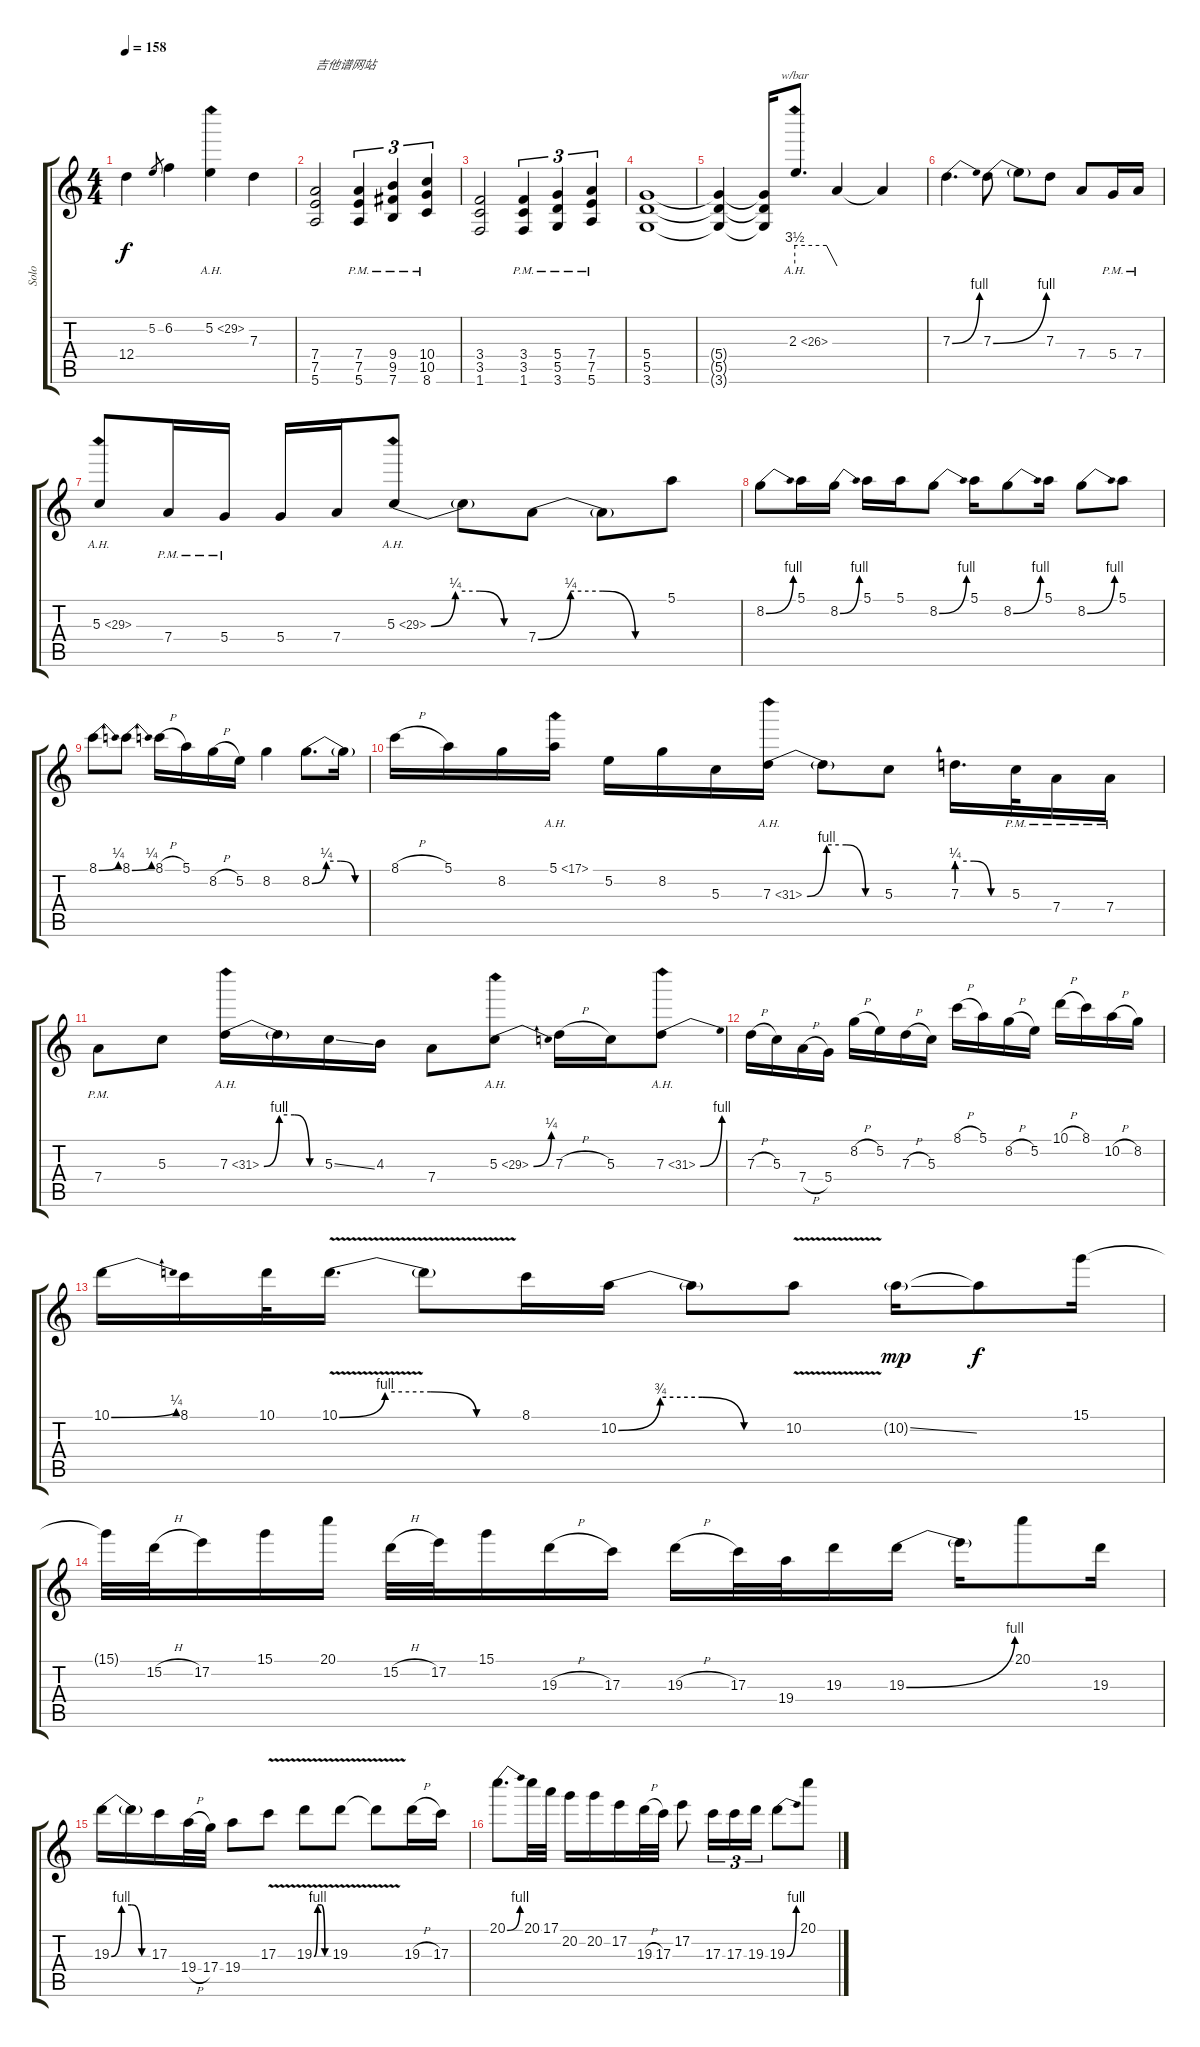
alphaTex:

\track ("Solo" "Solo") {instrument overdrivenguitar}
\staff {score tabs}
\tuning (E4 B3 G3 D3 A2 E2) {hide}
\ts (4 4)
\tempo 158
\clef g2
\ks c
12.4{t}.4{dy f} 5.2.8{gr} 6.2.4 5.2{ah 24}.4 7.3.4 |
(7.4 7.5 5.6).2{txt "吉他谱网站"} (7.4{pm} 7.5{pm} 5.6{pm}).4{tu (3 2)} (9.4{pm} 9.5{pm} 7.6{pm}).4{tu (3 2)} (10.4{pm} 10.5{pm} 8.6{pm}).4{tu (3 2)} |
(3.4 3.5 1.6).2 (3.4{pm} 3.5{pm} 1.6{pm}).4{tu (3 2)} (5.4{pm} 5.5{pm} 3.6{pm}).4{tu (3 2)} (7.4{pm} 7.5{pm} 5.6{pm}).4{tu (3 2)} |
(5.4 5.5 3.6).1 |
(5.4{t} 5.5{t} 3.6{t}).4 (5.4{t} 5.5{t} 3.6{t}).16 2.3{ah 24}.8{d tbe (custom default 0 14 45 14 60 0)} 2.3{t}.4 2.3{t}.4 |
7.3{be (bend 0 0 60 4)}.4{d} 7.3{be (bend 0 0 60 4)}.8 7.3{t}.8 7.3.8 7.4.8 5.4{pm}.16 7.4{pm}.16 |
5.3{ah 24}.8 7.4{pm}.16 5.4{pm}.16 5.4.16 7.4.16 5.3{be (custom 0 0 15 1 30 1 45 0 60 0) ah 24}.8 5.3{t}.8 7.4{be (custom 0 0 15 1 30 1 45 0 60 0)}.8 7.4{t}.8 5.1.8 |
8.2{be (bend 0 0 60 4)}.8 5.1.16 8.2{be (bend 0 0 60 4)}.16 5.1.16 5.1.16 8.2{be (bend 0 0 60 4)}.8 5.1.16 8.2{be (bend 0 0 60 4)}.8 5.1.16 8.2{be (bend 0 0 60 4)}.8 5.1.8 |
8.1{be (bend 0 0 60 1)}.8 8.1{be (bend 0 0 60 1)}.8 8.1{h}.16 5.1.16 8.2{h}.16 5.2.16 8.2.4 8.2{be (custom 0 0 15 1 30 1 45 0 60 0)}.8{d} 8.2{t}.16 |
8.1{h}.16 5.1.16 8.2.16 5.1{ah 12}.16 5.2.16 8.2.16 5.3.16 7.3{be (custom 0 0 15 4 30 4 45 0 60 0) ah 24}.16 7.3{t}.8 5.3.8 7.3{be (custom 0 1 20 1 40 0 60 0)}.16{d} 5.3{pm}.32 7.4{pm}.16 7.4{pm}.16 |
7.4{pm}.8 5.3.8 7.3{be (custom 0 0 15 4 30 4 45 0 60 0) ah 24}.16 7.3{t}.16 5.3{ss}.16 4.3.16 7.4.8 5.3{be (bend 0 0 60 1) ah 24}.8 7.3{h}.16 5.3.16 7.3{be (bend 0 0 60 4) ah 24}.8 |
7.3{h}.16 5.3.16 7.4{h}.16 5.4.16 8.2{h}.16 5.2.16 7.3{h}.16 5.3.16 8.1{h}.16 5.1.16 8.2{h}.16 5.2.16 10.1{h}.16 8.1.16 10.2{h}.16 8.2.16 |
10.1{be (bend 0 0 60 1)}.16 8.1.16 10.1.32 10.1{be (custom 0 0 15 4 30 4 45 0 60 0) v}.16{d} 10.1{t}.8 8.1.16 10.2{be (custom 0 0 15 3 30 3 45 0 60 0)}.16 10.2{t}.8 10.2{v}.8 10.2{ss g}.16{dy mp} 10.2{t}.8{dy f} 15.1.16 |
15.1{t}.32 15.2{h}.32 17.2.16 15.1.16 20.1.16 15.2{h}.32 17.2.32 15.1.16 19.3{h}.16 17.3.16 19.3{h}.16 17.3.32 19.4.32 19.3.16 19.3{be (bend 0 0 60 4)}.16 19.3{t}.16 20.1.8 19.3.16 |
19.3{be (custom 0 0 15 4 30 4 45 0 60 0)}.16 19.3{t}.16 17.3.16 19.4{h}.32 17.4.32 19.4.8 17.3{v}.8 19.3{be (custom 0 0 15 4 30 4 45 0 60 0) v}.8 19.3{v}.8 19.3{t}.8 19.3{h}.16 17.3.16 |
20.1{be (bend 0 0 60 4)}.8{d} 20.1.32 17.1.32 20.2.16 20.2.16 17.2.16 19.3{h}.32 17.3.32 17.2.8 17.3.16{tu (3 2)} 17.3.16{tu (3 2)} 19.3.16{tu (3 2)} 19.3{be (bend 0 0 60 4)}.8 20.1.8
